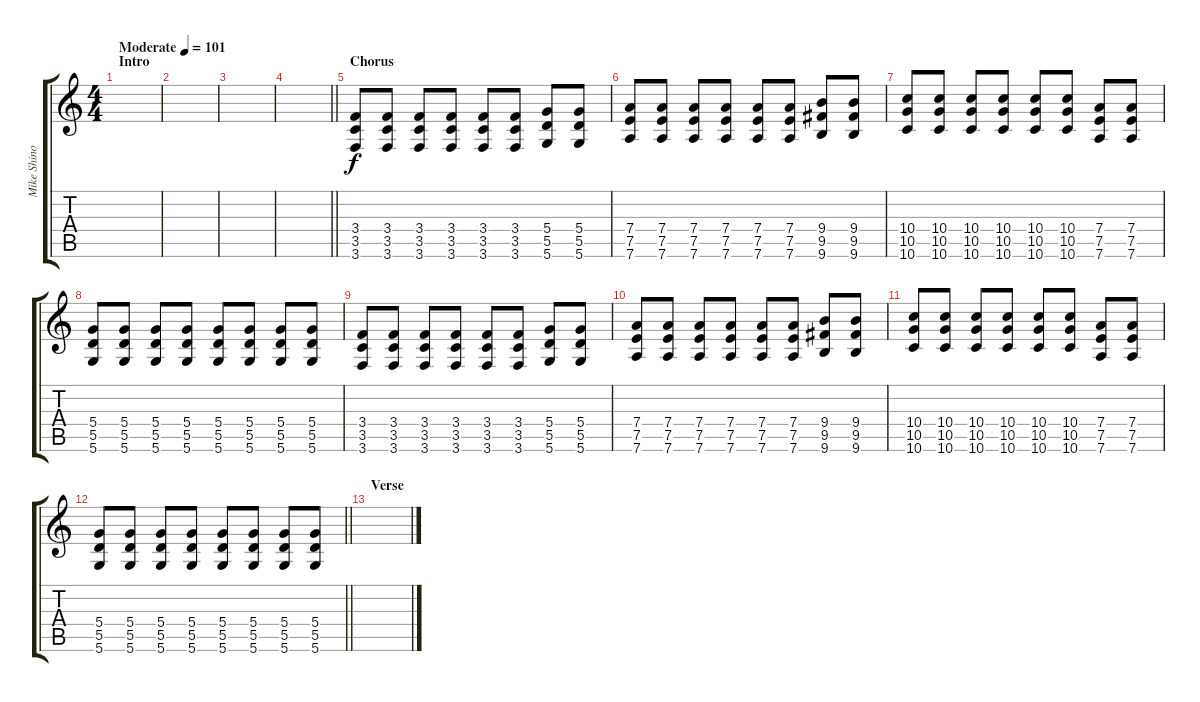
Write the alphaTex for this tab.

\track ("Mike Shinoda" "Mike Shino") {instrument distortionguitar}
\staff {score tabs}
\tuning (E4 B3 G3 D3 A2 D2) {hide}
\ts (4 4)
\section ("" "Intro")
\tempo (101 "Moderate")
\clef g2
\ks c
|
|
|
\barLineRight lightlight
|
\section ("" "Chorus")
(3.4 3.5 3.6).8 (3.4 3.5 3.6).8 (3.4 3.5 3.6).8 (3.4 3.5 3.6).8 (3.4 3.5 3.6).8 (3.4 3.5 3.6).8 (5.4 5.5 5.6).8 (5.4 5.5 5.6).8 |
(7.4 7.5 7.6).8 (7.4 7.5 7.6).8 (7.4 7.5 7.6).8 (7.4 7.5 7.6).8 (7.4 7.5 7.6).8 (7.4 7.5 7.6).8 (9.4 9.5 9.6).8 (9.4 9.5 9.6).8 |
(10.4 10.5 10.6).8 (10.4 10.5 10.6).8 (10.4 10.5 10.6).8 (10.4 10.5 10.6).8 (10.4 10.5 10.6).8 (10.4 10.5 10.6).8 (7.4 7.5 7.6).8 (7.4 7.5 7.6).8 |
(5.4 5.5 5.6).8 (5.4 5.5 5.6).8 (5.4 5.5 5.6).8 (5.4 5.5 5.6).8 (5.4 5.5 5.6).8 (5.4 5.5 5.6).8 (5.4 5.5 5.6).8 (5.4 5.5 5.6).8 |
(3.4 3.5 3.6).8 (3.4 3.5 3.6).8 (3.4 3.5 3.6).8 (3.4 3.5 3.6).8 (3.4 3.5 3.6).8 (3.4 3.5 3.6).8 (5.4 5.5 5.6).8 (5.4 5.5 5.6).8 |
(7.4 7.5 7.6).8 (7.4 7.5 7.6).8 (7.4 7.5 7.6).8 (7.4 7.5 7.6).8 (7.4 7.5 7.6).8 (7.4 7.5 7.6).8 (9.4 9.5 9.6).8 (9.4 9.5 9.6).8 |
(10.4 10.5 10.6).8 (10.4 10.5 10.6).8 (10.4 10.5 10.6).8 (10.4 10.5 10.6).8 (10.4 10.5 10.6).8 (10.4 10.5 10.6).8 (7.4 7.5 7.6).8 (7.4 7.5 7.6).8 |
\barLineRight lightlight
(5.4 5.5 5.6).8 (5.4 5.5 5.6).8 (5.4 5.5 5.6).8 (5.4 5.5 5.6).8 (5.4 5.5 5.6).8 (5.4 5.5 5.6).8 (5.4 5.5 5.6).8 (5.4 5.5 5.6).8 |
\section ("" "Verse")
